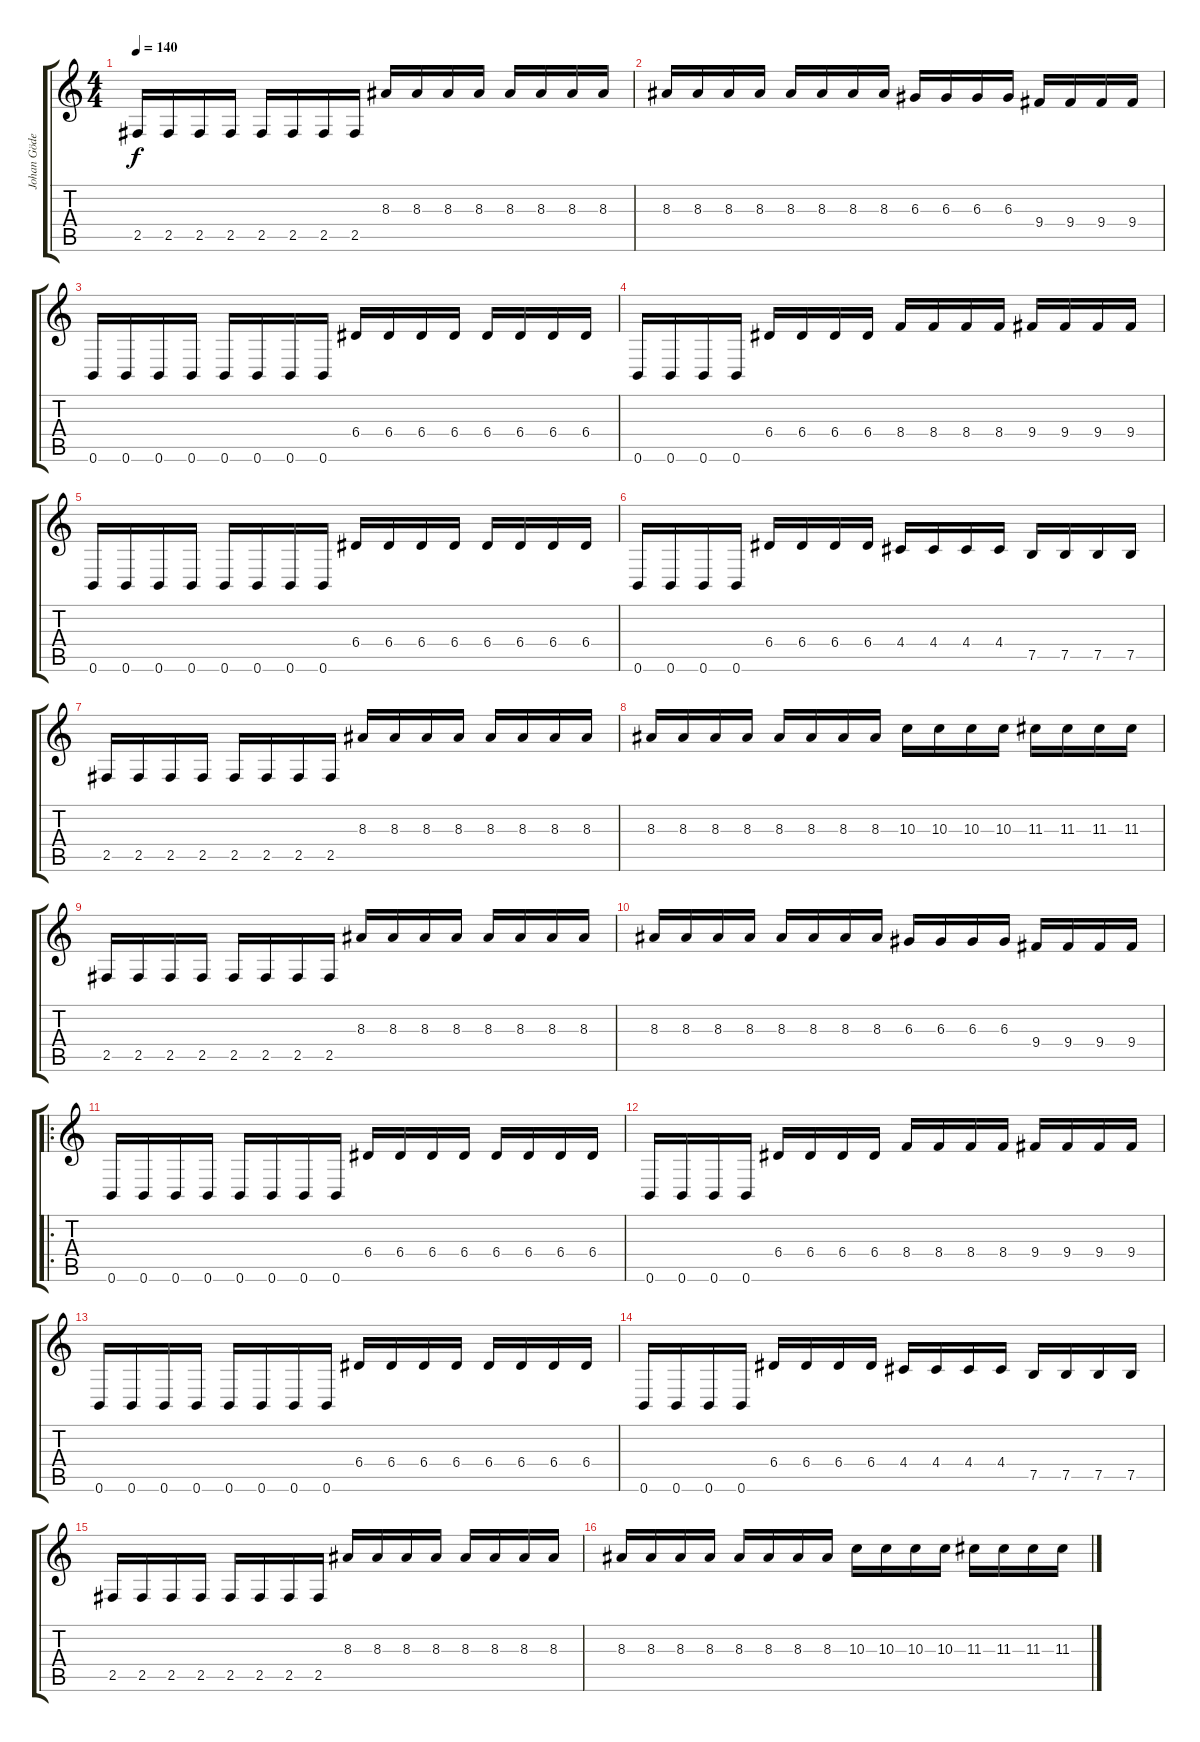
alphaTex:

\track ("Johan Göderberg" "Johan Göde") {instrument distortionguitar}
\staff {score tabs}
\tuning (B3 Gb3 D3 A2 E2 B1) {hide}
\ts (4 4)
\tempo 140
\clef g2
\ks c
2.5.16{dy f} 2.5.16 2.5.16 2.5.16 2.5.16 2.5.16 2.5.16 2.5.16 8.3.16 8.3.16 8.3.16 8.3.16 8.3.16 8.3.16 8.3.16 8.3.16 |
8.3.16 8.3.16 8.3.16 8.3.16 8.3.16 8.3.16 8.3.16 8.3.16 6.3.16 6.3.16 6.3.16 6.3.16 9.4.16 9.4.16 9.4.16 9.4.16 |
0.6.16{volume 13} 0.6.16 0.6.16 0.6.16 0.6.16 0.6.16 0.6.16 0.6.16 6.4.16 6.4.16 6.4.16 6.4.16 6.4.16 6.4.16 6.4.16 6.4.16 |
0.6.16 0.6.16 0.6.16 0.6.16 6.4.16 6.4.16 6.4.16 6.4.16 8.4.16 8.4.16 8.4.16 8.4.16 9.4.16 9.4.16 9.4.16 9.4.16 |
0.6.16 0.6.16 0.6.16 0.6.16 0.6.16 0.6.16 0.6.16 0.6.16 6.4.16 6.4.16 6.4.16 6.4.16 6.4.16 6.4.16 6.4.16 6.4.16 |
0.6.16 0.6.16 0.6.16 0.6.16 6.4.16 6.4.16 6.4.16 6.4.16 4.4.16 4.4.16 4.4.16 4.4.16 7.5.16 7.5.16 7.5.16 7.5.16 |
2.5.16{volume 10} 2.5.16 2.5.16 2.5.16 2.5.16 2.5.16 2.5.16 2.5.16 8.3.16 8.3.16 8.3.16 8.3.16 8.3.16 8.3.16 8.3.16 8.3.16 |
8.3.16 8.3.16 8.3.16 8.3.16 8.3.16 8.3.16 8.3.16 8.3.16 10.3.16 10.3.16 10.3.16 10.3.16 11.3.16 11.3.16 11.3.16 11.3.16 |
2.5.16 2.5.16 2.5.16 2.5.16 2.5.16 2.5.16 2.5.16 2.5.16 8.3.16 8.3.16 8.3.16 8.3.16 8.3.16 8.3.16 8.3.16 8.3.16 |
8.3.16 8.3.16 8.3.16 8.3.16 8.3.16 8.3.16 8.3.16 8.3.16 6.3.16 6.3.16 6.3.16 6.3.16 9.4.16 9.4.16 9.4.16 9.4.16 |
\ro
0.6.16{volume 13} 0.6.16 0.6.16 0.6.16 0.6.16 0.6.16 0.6.16 0.6.16 6.4.16 6.4.16 6.4.16 6.4.16 6.4.16 6.4.16 6.4.16 6.4.16 |
0.6.16 0.6.16 0.6.16 0.6.16 6.4.16 6.4.16 6.4.16 6.4.16 8.4.16 8.4.16 8.4.16 8.4.16 9.4.16 9.4.16 9.4.16 9.4.16 |
0.6.16 0.6.16 0.6.16 0.6.16 0.6.16 0.6.16 0.6.16 0.6.16 6.4.16 6.4.16 6.4.16 6.4.16 6.4.16 6.4.16 6.4.16 6.4.16 |
0.6.16 0.6.16 0.6.16 0.6.16 6.4.16 6.4.16 6.4.16 6.4.16 4.4.16 4.4.16 4.4.16 4.4.16 7.5.16 7.5.16 7.5.16 7.5.16 |
2.5.16{volume 10} 2.5.16 2.5.16 2.5.16 2.5.16 2.5.16 2.5.16 2.5.16 8.3.16 8.3.16 8.3.16 8.3.16 8.3.16 8.3.16 8.3.16 8.3.16 |
8.3.16 8.3.16 8.3.16 8.3.16 8.3.16 8.3.16 8.3.16 8.3.16 10.3.16 10.3.16 10.3.16 10.3.16 11.3.16 11.3.16 11.3.16 11.3.16
